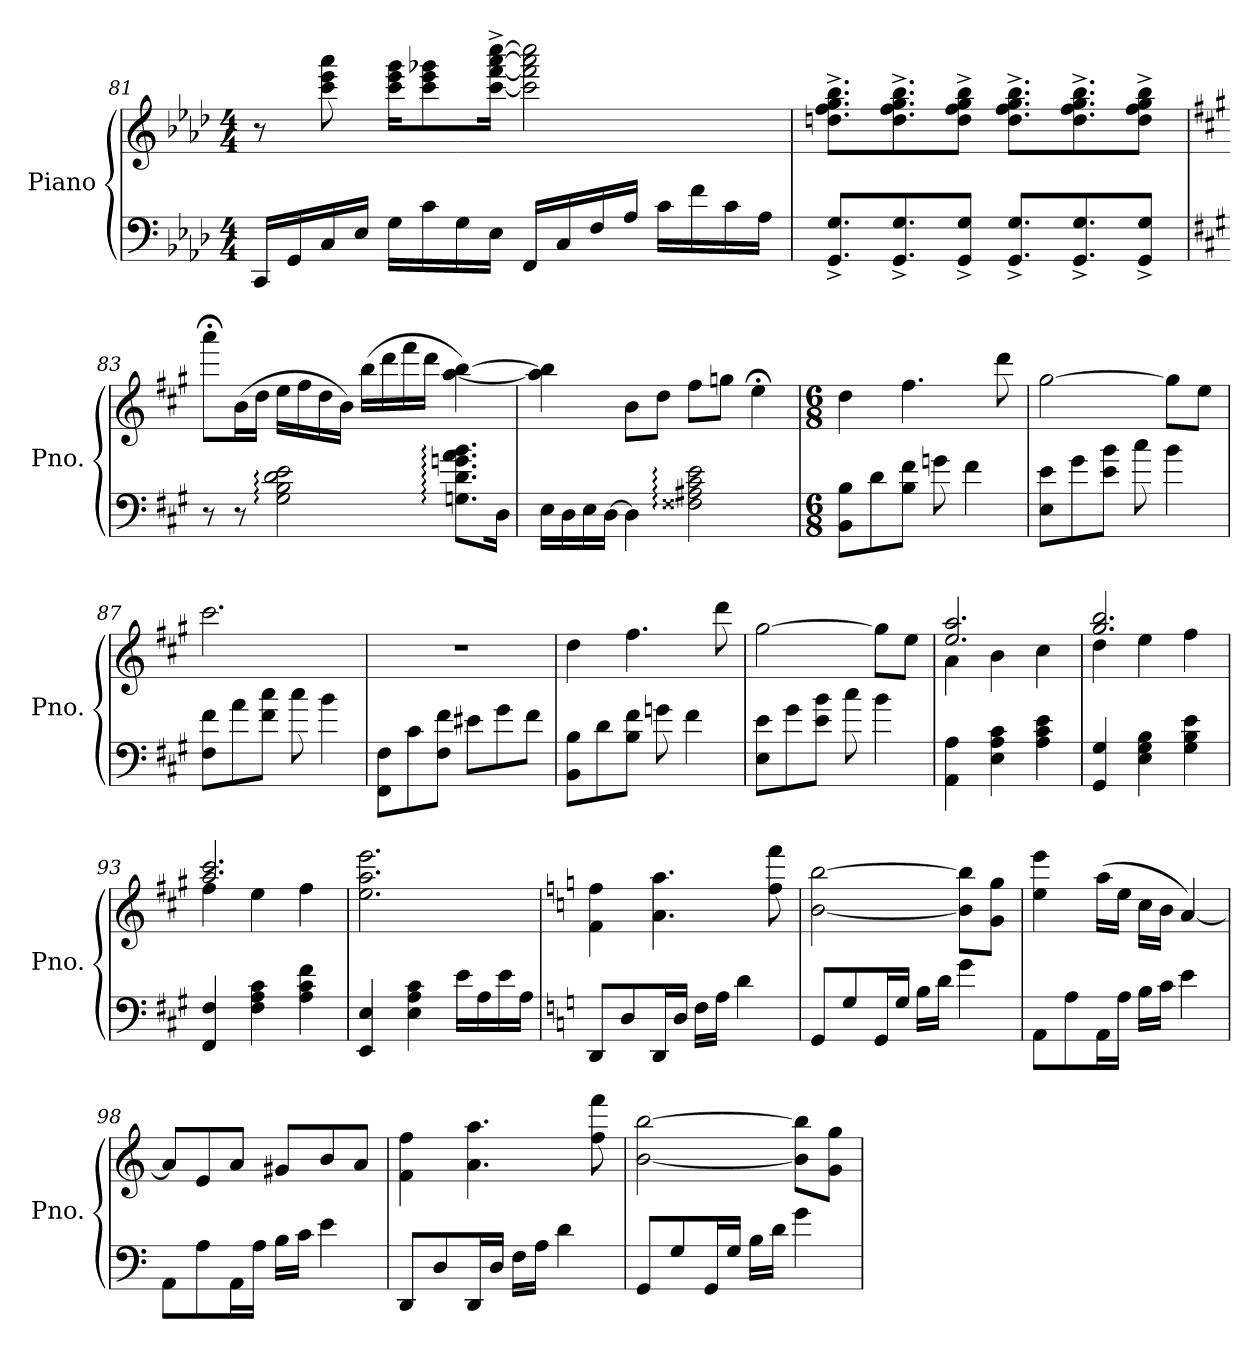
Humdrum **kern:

**kern	**kern
*part1	*part1
*staff2	*staff1
*I"Piano	*
*I'Pno.	*
*clefF4	*clefG2
*k[b-e-a-d-]	*k[b-e-a-d-]
*M4/4	*M4/4
=81	=81
16CC/LL	8r
16GG/	.
16C/	8ccc\ 8eee-\ 8aaa-\
16E-/JJ	.
16G\LL	16ccc\ 16eee-\ 16ggg\KL
16c\	8ccc\ 8eee-\ 8ggg-X\
16G\	.
16E-\JJ	[16ccc\^ [16fff\^ [16aaa-\^ [16cccc\^Jk
16FF/LL	2ccc\] 2fff\] 2aaa-\] 2cccc\]
16C/	.
16F/	.
16A-/JJ	.
16c\LL	.
16f\	.
16c\	.
16A-\JJ	.
!!LO:LB:g=z
=82	=82
8.GG/^ 8.G/^L	8.ddn\^ 8.ff\^ 8.gg\^ 8.bb-\^L
8.GG/^ 8.G/^	8.dd\^ 8.ff\^ 8.gg\^ 8.bb-\^
8GG/^ 8G/^J	8dd\^ 8ff\^ 8gg\^ 8bb-\^J
8.GG/^ 8.G/^L	8.dd\^ 8.ff\^ 8.gg\^ 8.bb-\^L
8.GG/^ 8.G/^	8.dd\^ 8.ff\^ 8.gg\^ 8.bb-\^
8GG/^ 8G/^J	8dd\^ 8ff\^ 8gg\^ 8bb-\^J
=83	=83
*k[f#c#g#]	*k[f#c#g#]
8r	8aaa;<\L
8r	(16b\L
.	16dd\JJ
2G#\: 2B\: 2d\: 2e\:	16ee\LL
.	16ff#\
.	16dd\
.	16b\JJ)
.	(16bb\LL
.	16ddd\
.	16fff#\
.	16ddd\JJ
8.Gn\: 8.d\: 8.gn\: 8.a\: 8.b\:L	[4aa\ [4bb\)
16D\Jk	.
=84	=84
16E\LL	4aa\] 4bb\]
16D\	.
16E\	.
[16D\JJ	.
4D\]	8b\L
.	8dd\J
2F##X\: 2A#X\: 2c#\: 2e\:	8ff#\L
.	8ggn\J
.	4ee;<\
!!LO:LB:g=z
=85	=85
*M6/8	*M6/8
8BB\ 8B\L	4dd\
8d\	.
8B\ 8f#\J	4.ff#\
8gn\	.
4f#\	.
.	8ddd\
=86	=86
8E\ 8e\L	[2gg#\
8g#\	.
8e\ 8b\J	.
8cc#\	.
4b\	8gg#\L]
.	8ee\J
=87	=87
8F#\ 8f#\L	2.ccc#\
8a\	.
8f#\ 8cc#\J	.
8cc#\	.
4b\	.
=88	=88
8FF#\ 8F#\L	2.r
8c#\	.
8F#\ 8f#\J	.
8e#X\L	.
8g#\	.
8f#\J	.
=89	=89
8BB\ 8B\L	4dd\
8d\	.
8B\ 8f#\J	4.ff#\
8gn\	.
4f#\	.
.	8ddd\
!!LO:LB:g=z
=90	=90
8E\ 8e\L	[2gg#\
8g#\	.
8e\ 8b\J	.
8cc#\	.
4b\	8gg#\L]
.	8ee\J
=91	=91
*	*^
4AA\ 4A\	2.ee/ 2.aa/	4a\
4E\ 4A\ 4c#\	.	4b\
4A\ 4c#\ 4e\	.	4cc#\
=92	=92	=92
4GG#/ 4G#/	2.gg#/ 2.bb/	4dd\
4E\ 4G#\ 4B\	.	4ee\
4G#\ 4B\ 4e\	.	4ff#\
=93	=93	=93
4FF#/ 4F#/	2.aa/ 2.ccc#/	4ff#\
4F#\ 4A\ 4c#\	.	4ee\
4A\ 4c#\ 4f#\	.	4ff#\
*	*v	*v
=94	=94
4EE/ 4E/	2.ee\ 2.aa\ 2.eee\
4E\ 4A\ 4c#\	.
16e\LL	.
16A\	.
16e\	.
16A\JJ	.
=95	=95
*k[]	*k[]
8DD/L	4f\ 4ff\
8D/	.
16DD/L	4.a\ 4.aa\
16D/JJ	.
16F\LL	.
16A\JJ	.
4d\	.
.	8ff\ 8fff\
!!LO:LB:g=z
=96	=96
8GG/L	[2b\ [2bb\
8G/	.
16GG/L	.
16G/JJ	.
16B\LL	.
16d\JJ	.
4g\	8b\] 8bb\]L
.	8g\ 8gg\J
=97	=97
8AA\L	4ee\ 4eee\
8A\	.
16AA\L	(16aa\LL
16A\JJ	16ee\JJ
16B\LL	16cc\LL
16c\JJ	16b\JJ
4e\	[4a/)
=98	=98
8AA\L	8a/L]
8A\	8e/
16AA\L	8a/J
16A\JJ	.
16B\LL	8g#X/L
16c\JJ	.
4e\	8b/
.	8a/J
=99	=99
8DD/L	4f\ 4ff\
8D/	.
16DD/L	4.a\ 4.aa\
16D/JJ	.
16F\LL	.
16A\JJ	.
4d\	.
.	8ff\ 8fff\
=100	=100
8GG/L	[2b\ [2bb\
8G/	.
16GG/L	.
16G/JJ	.
16B\LL	.
16d\JJ	.
4g\	8b\] 8bb\]L
.	8g\ 8gg\J
=	=
*-	*-
